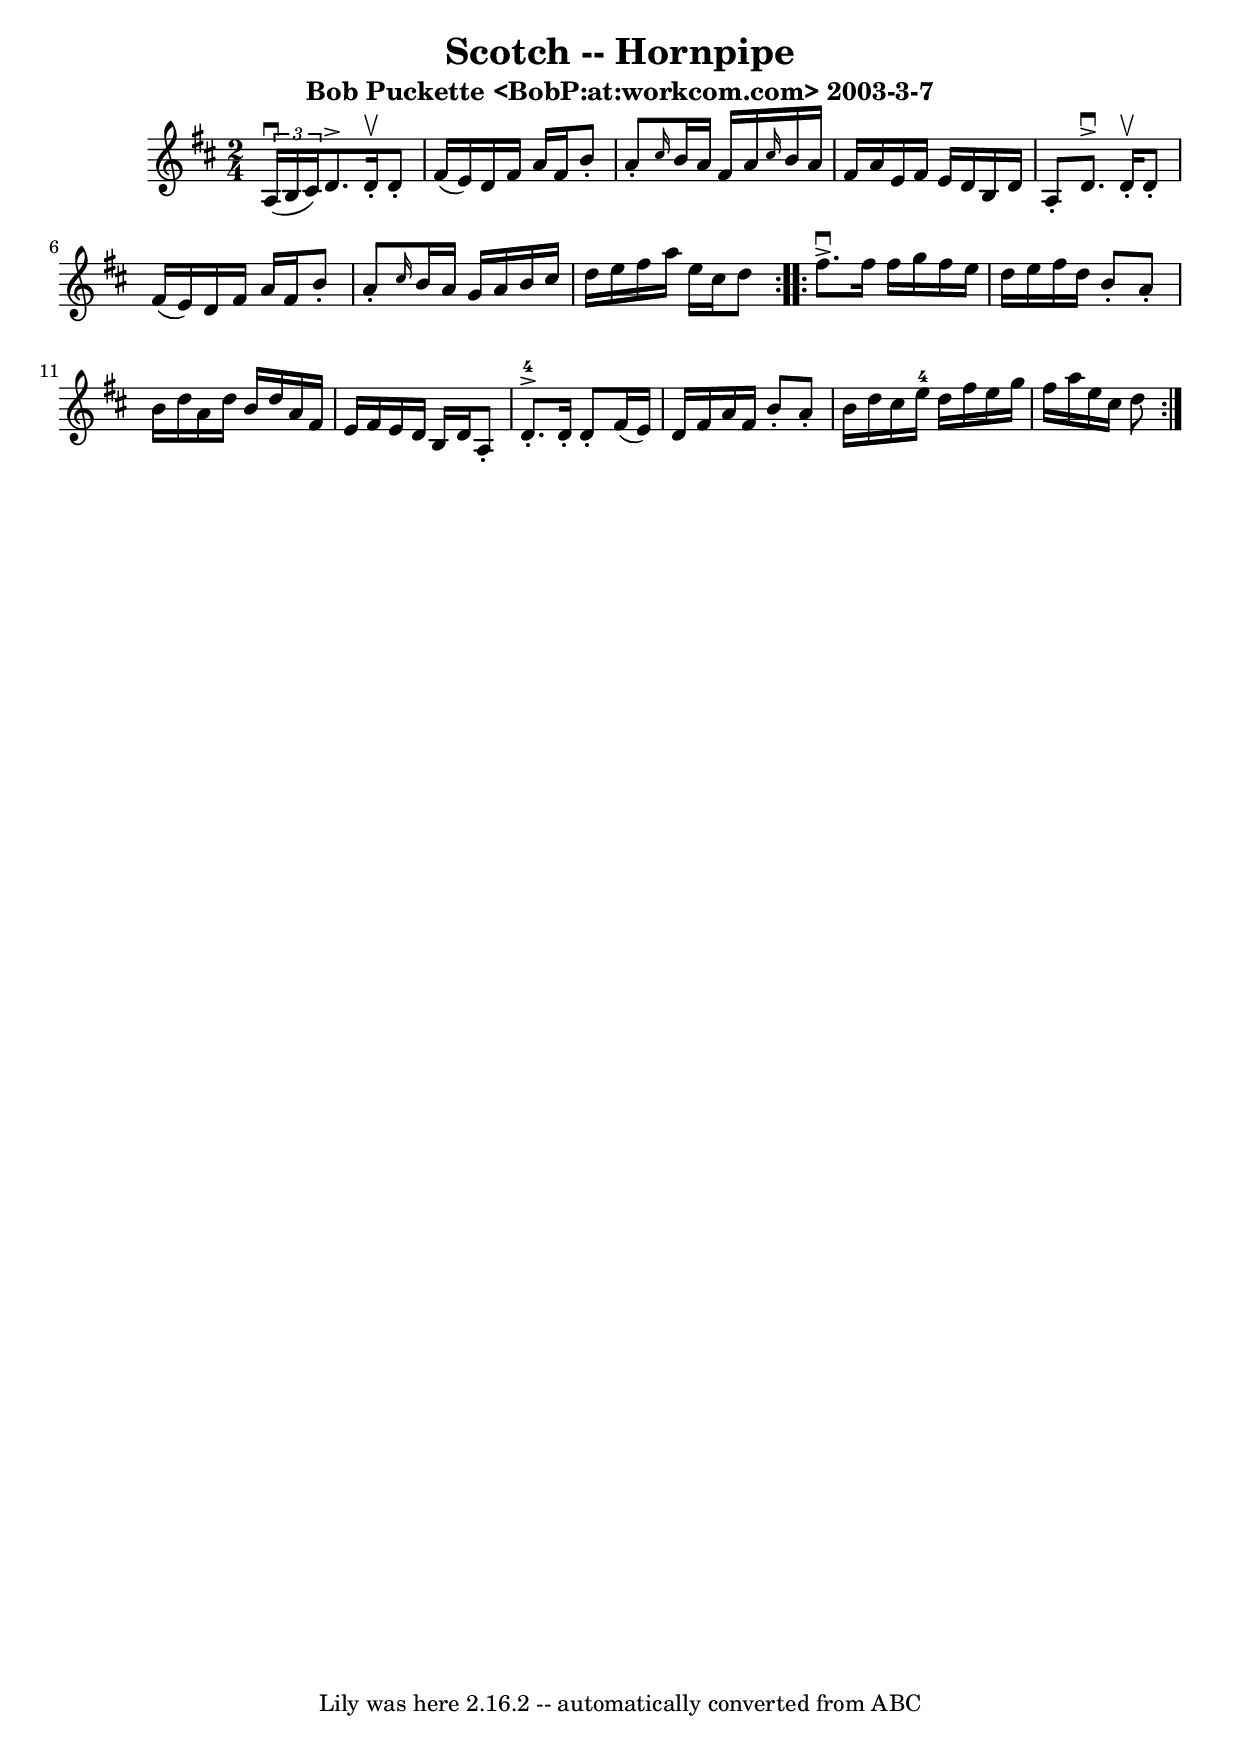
\version "2.16.2"
\include "Mammoth.ily"
\header {
	%% book = "Cole's 1000 Fiddle Tunes"
	crossRefNumber = "1"
	footnotes = ""
	subtitle = "Bob Puckette <BobP:at:workcom.com> 2003-3-7"
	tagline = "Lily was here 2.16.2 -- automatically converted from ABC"
	title = "Scotch -- Hornpipe"
}
voicedefault =  {


\repeat volta 2 {
\time 2/4 
\key d \major   \times 2/3 { a16 (^\downbow b16 cis'16) } 
|
 d'8.^\accent d'16 -.^\upbow d'8 -. fis'16 (e'16) 
|
 d'16 fis'16 a'16 fis'16 b'8 -. a'8 -. |
 
\grace { cis''16  } b'16 a'16 fis'16 a'16  \grace { cis''16  } 
 b'16 a'16 fis'16 a'16  |
 e'16 fis'16 e'16 d'16    
b16 d'16 a8 -. |
 d'8.^\downbow^\accent d'16 -.^\upbow d'8 
-. fis'16 (e'16) |
 d'16 fis'16 a'16 fis'16 b'8 -.  
 a'8 -. |
 \grace { cis''16  } b'16 a'16 g'16 a'16 b'16  
 cis''16 d''16 e''16  |
 fis''16 a''16 e''16 cis''16    
d''8  }     \repeat volta 2 { fis''8.^\downbow^\accent fis''16 fis''16  
 g''16 fis''16 e''16  |
 d''16 e''16 fis''16 d''16    
b'8 -. a'8 -. |
 b'16 d''16 a'16 d''16 b'16 d''16    
a'16 fis'16  |
 e'16 fis'16 e'16 d'16 b16 d'16 a8 
-. |
 d'8.-4-.^\accent d'16 -. d'8 -. fis'16 (e'16) 
|
 d'16 fis'16 a'16 fis'16 b'8 -. a'8 -. |
 b'16  
 d''16 cis''16 e''16-4 d''16 fis''16 e''16 g''16  |
 
 fis''16 a''16 e''16 cis''16 d''8  }   
}

\score{
    <<

	\context Staff="default"
	{
	    \voicedefault 
	}

    >>
	\layout {
	}
	\midi {}
}
